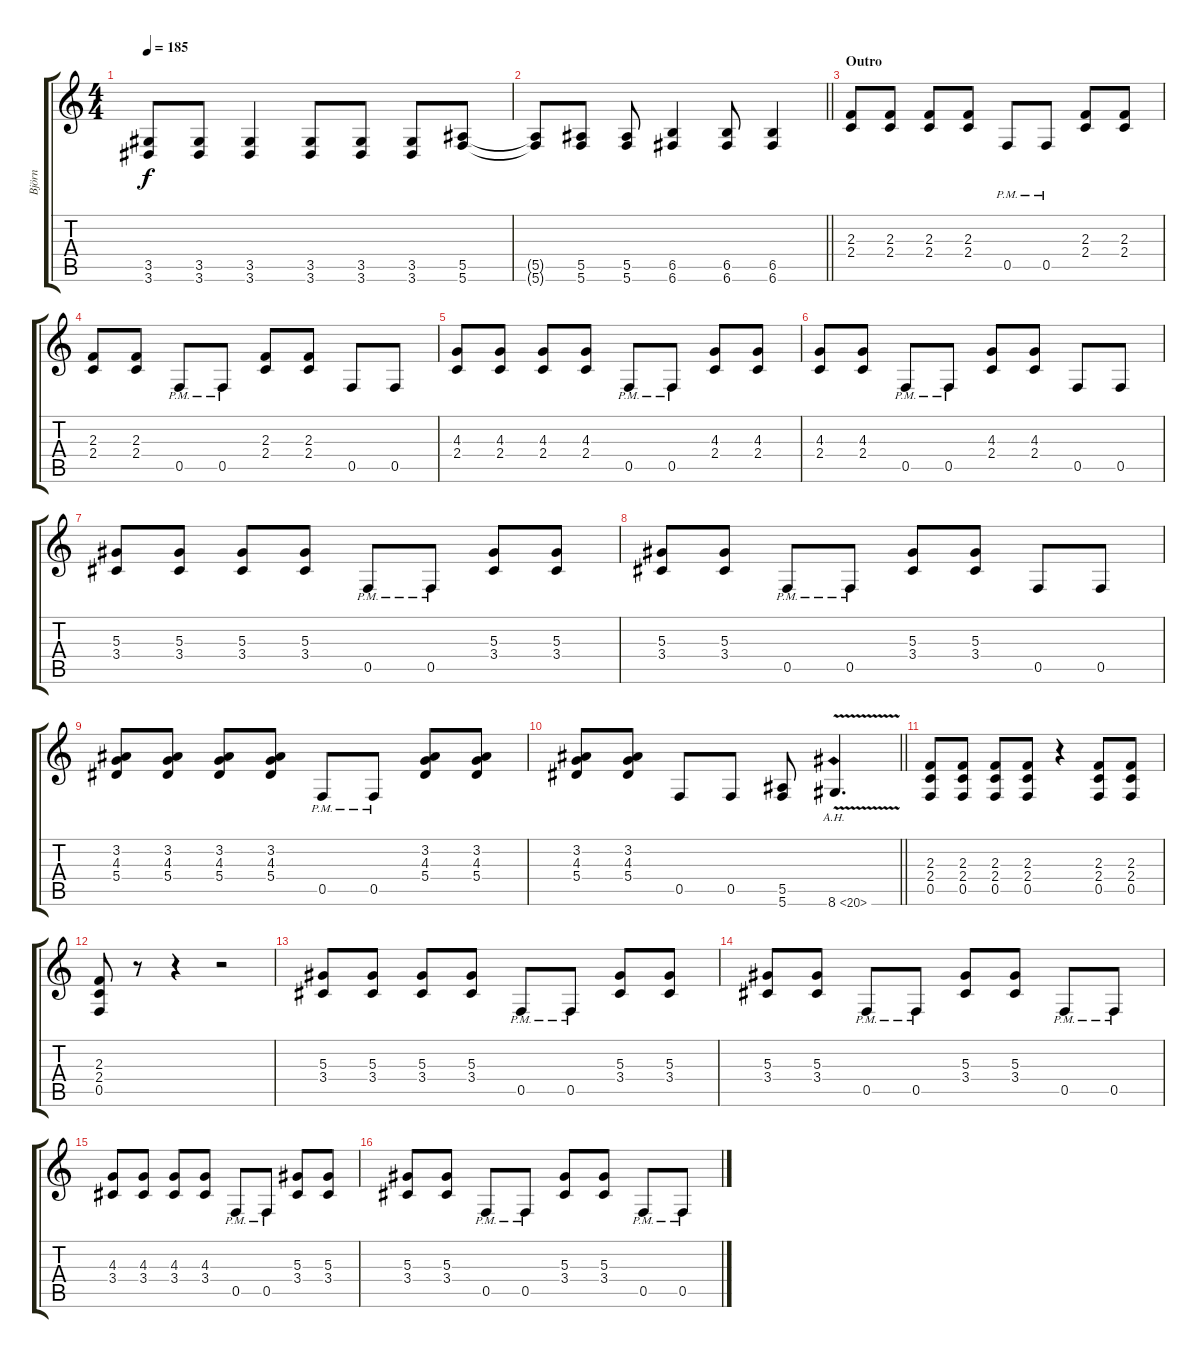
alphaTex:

\track ("Björn" "Björn") {instrument distortionguitar}
\staff {score tabs}
\tuning (C4 G3 Eb3 Bb2 F2 C2) {hide}
\ts (4 4)
\tempo 185
\clef g2
\ks c
(3.5{t} 3.6{t}).8{dy f} (3.5 3.6).8 (3.5 3.6).4 (3.5 3.6).8 (3.5 3.6).8 (3.5 3.6).8 (5.5 5.6).8 |
\barLineRight lightlight
(5.5{t} 5.6{t}).8 (5.5 5.6).8 (5.5 5.6).8 (6.5 6.6).4 (6.5 6.6).8 (6.5 6.6).4 |
\section ("" "Outro")
(2.3 2.4).8 (2.3 2.4).8 (2.3 2.4).8 (2.3 2.4).8 0.5{pm}.8 0.5{pm}.8 (2.3 2.4).8 (2.3 2.4).8 |
(2.3 2.4).8 (2.3 2.4).8 0.5{pm}.8 0.5{pm}.8 (2.3 2.4).8 (2.3 2.4).8 0.5.8 0.5.8 |
(4.3 2.4).8 (4.3 2.4).8 (4.3 2.4).8 (4.3 2.4).8 0.5{pm}.8 0.5{pm}.8 (4.3 2.4).8 (4.3 2.4).8 |
(4.3 2.4).8 (4.3 2.4).8 0.5{pm}.8 0.5{pm}.8 (4.3 2.4).8 (4.3 2.4).8 0.5.8 0.5.8 |
(5.3 3.4).8 (5.3 3.4).8 (5.3 3.4).8 (5.3 3.4).8 0.5{pm}.8 0.5{pm}.8 (5.3 3.4).8 (5.3 3.4).8 |
(5.3 3.4).8 (5.3 3.4).8 0.5{pm}.8 0.5{pm}.8 (5.3 3.4).8 (5.3 3.4).8 0.5.8 0.5.8 |
(3.2 4.3 5.4).8 (3.2 4.3 5.4).8 (3.2 4.3 5.4).8 (3.2 4.3 5.4).8 0.5{pm}.8 0.5{pm}.8 (3.2 4.3 5.4).8 (3.2 4.3 5.4).8 |
\barLineRight lightlight
(3.2 4.3 5.4).8 (3.2 4.3 5.4).8 0.5.8 0.5.8 (5.5 5.6).8 8.6{ah 12 v}.4{d} |
(2.3 2.4 0.5).8 (2.3 2.4 0.5).8 (2.3 2.4 0.5).8 (2.3 2.4 0.5).8 r.4 (2.3 2.4 0.5).8 (2.3 2.4 0.5).8 |
(2.3 2.4 0.5).8 r.8 r.4 r.2 |
(5.3 3.4).8 (5.3 3.4).8 (5.3 3.4).8 (5.3 3.4).8 0.5{pm}.8 0.5{pm}.8 (5.3 3.4).8 (5.3 3.4).8 |
(5.3 3.4).8 (5.3 3.4).8 0.5{pm}.8 0.5{pm}.8 (5.3 3.4).8 (5.3 3.4).8 0.5{pm}.8 0.5{pm}.8 |
(4.3 3.4).8 (4.3 3.4).8 (4.3 3.4).8 (4.3 3.4).8 0.5{pm}.8 0.5{pm}.8 (5.3 3.4).8 (5.3 3.4).8 |
(5.3 3.4).8 (5.3 3.4).8 0.5{pm}.8 0.5{pm}.8 (5.3 3.4).8 (5.3 3.4).8 0.5{pm}.8 0.5{pm}.8
